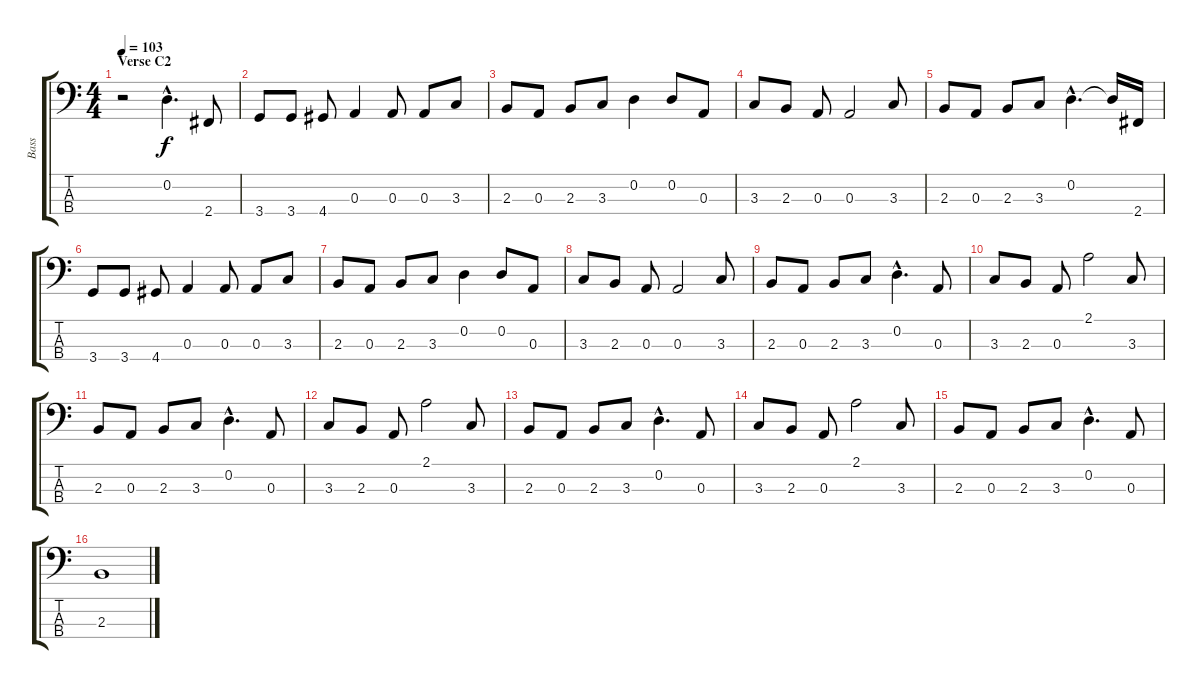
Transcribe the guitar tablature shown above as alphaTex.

\track ("Bass" "Bass") {instrument electricbassfinger}
\staff {score tabs}
\tuning (G2 D2 A1 E1) {hide}
\ts (4 4)
\section ("" "Verse C2")
\tempo 103
\clef f4
\ks c
r.2{dy f} 0.2{hac}.4{d} 2.4.8 |
3.4.8 3.4.8 4.4.8 0.3.4 0.3.8 0.3.8 3.3.8 |
2.3.8 0.3.8 2.3.8 3.3.8 0.2.4 0.2.8 0.3.8 |
3.3.8 2.3.8 0.3.8 0.3.2 3.3.8 |
2.3.8 0.3.8 2.3.8 3.3.8 0.2{hac}.4{d} 0.2{t}.16 2.4.16 |
3.4.8 3.4.8 4.4.8 0.3.4 0.3.8 0.3.8 3.3.8 |
2.3.8 0.3.8 2.3.8 3.3.8 0.2.4 0.2.8 0.3.8 |
3.3.8 2.3.8 0.3.8 0.3.2 3.3.8 |
2.3.8 0.3.8 2.3.8 3.3.8 0.2{hac}.4{d} 0.3.8 |
3.3.8 2.3.8 0.3.8 2.1.2 3.3.8 |
2.3.8 0.3.8 2.3.8 3.3.8 0.2{hac}.4{d} 0.3.8 |
3.3.8 2.3.8 0.3.8 2.1.2 3.3.8 |
2.3.8 0.3.8 2.3.8 3.3.8 0.2{hac}.4{d} 0.3.8 |
3.3.8 2.3.8 0.3.8 2.1.2 3.3.8 |
2.3.8 0.3.8 2.3.8 3.3.8 0.2{hac}.4{d} 0.3.8 |
2.3.1
